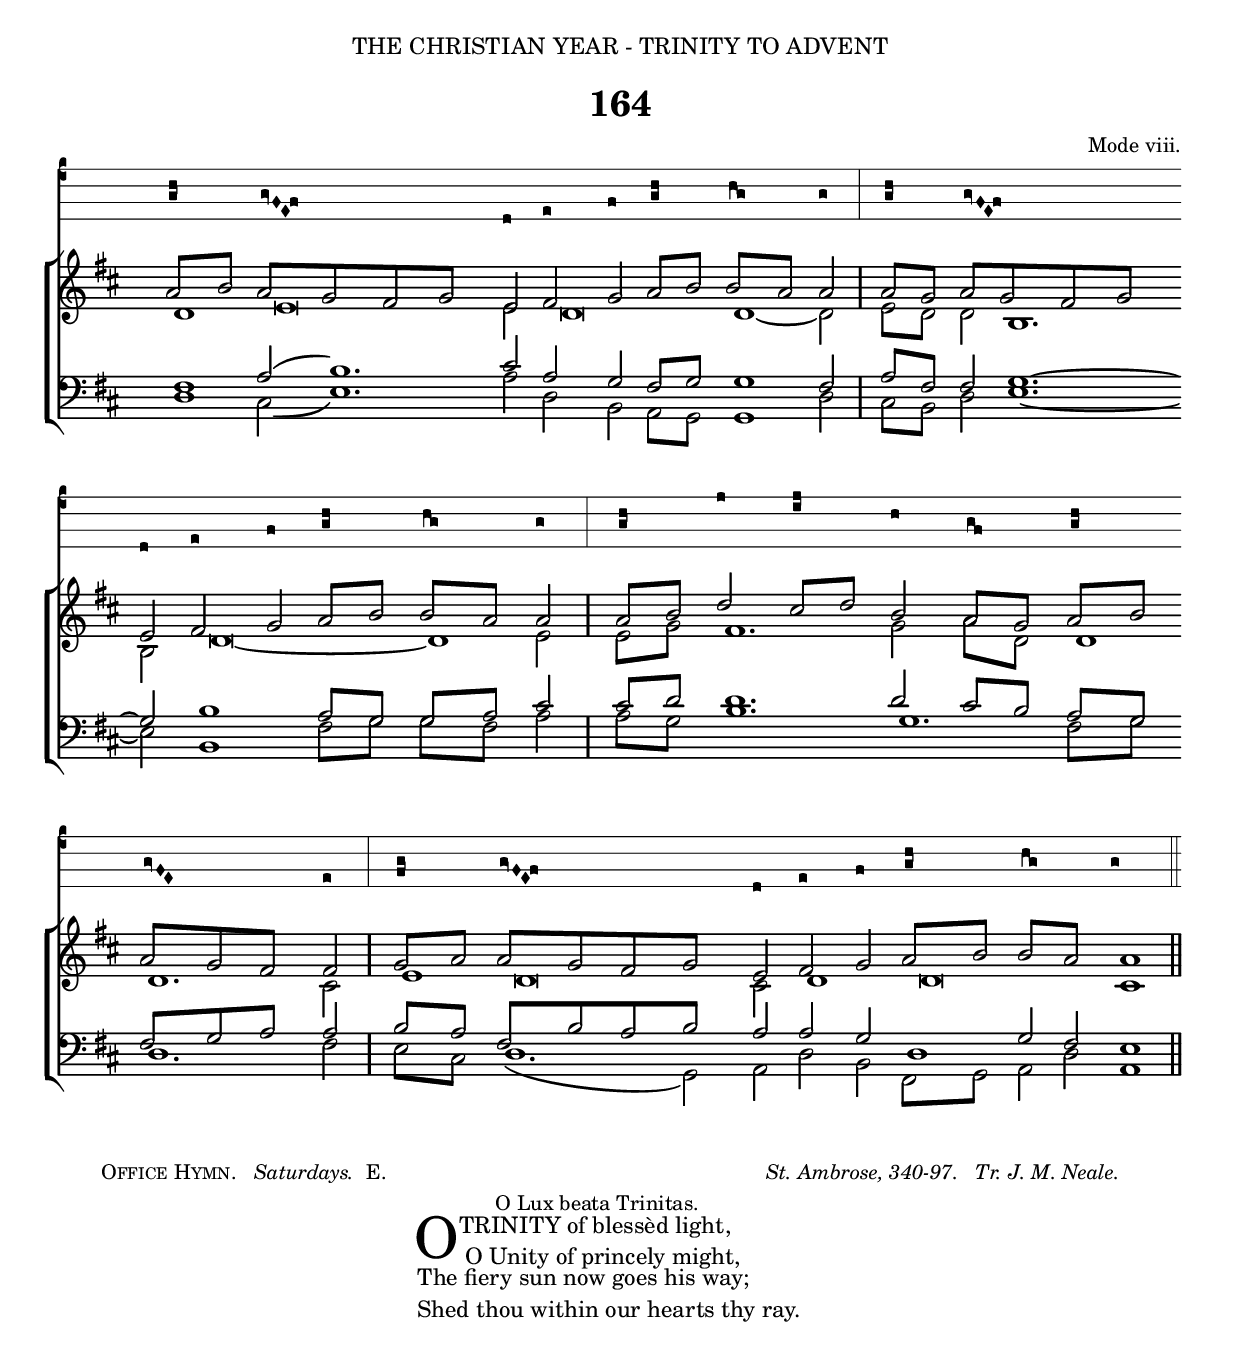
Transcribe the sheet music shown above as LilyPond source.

%%% 264.png
%%% Hymn 164 O Trinity of blessed light
%%% Version 1


\version "2.10"

\include "gregorian-init.ly"

\header {
  dedication = \markup { \center-align {  "THE CHRISTIAN YEAR - TRINITY TO ADVENT"
		\hspace #0.1 }}	

  title = "164"
  
  arranger = \markup { \small { "Mode viii." }}
  
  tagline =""
}

%%%%%%%%%%%%%%%% Macros

%% macro settings for stemless long note which is 2x duration of regular white note    
ln = {\once \override NoteHead #'duration-log = #0 
           \once \override Stem #'stencil = ##f
           \once \override NoteColumn #'force-hshift = #0.4 }

%% a second set of macro settings for stemless long notes ( 2x duration of regular white note )
%% this one uses X-offset instead of force-hshift.
%% All long notes are offset slightly to the right with respect to any beamed notes which 
%% they are aligned with.  Normally, this is done with force-hshift.  
%% However, when 2 long notes occur one atop the other (i.e. in S + A pats or in T + B parts), then applying force-hshift
%% to both does not work.  Hence one note needs to be moved with the regular force-hshift in the \ln macro above,
%% while the other is moved with X-offset with the macro \lnb
%% In general force-hshift is preferred whenever possible as slurs are adjusted automatically, while X-offset especially
%% when used with a bottom slur often results in a slur starting too far to the left and which then needs manual adjustment. 

lnb = {\once \override NoteHead #'duration-log = #0 
           \once \override Stem #'stencil = ##f
           \once \override NoteHead #'X-offset = #0.8 }


%% settings to generate the double longnotes (breves)

brevenote = { \once \override NoteHead #'duration-log = #-1  
                \once \override NoteColumn #'force-hshift = #0.8 }

%%%%%%%%%%%%% End of Macro Definitions		
		
%%% plainsong voice

plainsong = \context VaticanaVoice  {  \relative c { 
	\clef "vaticana-do3"
	\set fontSize = #3
        \key c \major 

\[ g'8  \pes a \] \[ \virga g \inclinatum f \inclinatum e f \] d e f \[ g \pes a \] \[ a \flexa g \] g \bar "|" \[ g \pes a \] \[ \virga g \inclinatum f \inclinatum e f \] \bar "" \break
d e f \[ g \pes a \] \[ a \flexa g \] g \bar "|" \[ g \flexa a \] c \[ b \pes c \] a \[ g \flexa f \] \[ g \pes a \] \bar "" \break
\[ \virga g \inclinatum f \inclinatum e \] e \bar "|" \[ f \pes g \] \[ \virga g \inclinatum f \inclinatum e f \] d e f \[ g \pes a \] \[ a \flexa g \] g4 \bar "||"
}}
  
  
%%% SATB voices

global = {
  \key d \major 
  \set Staff.midiInstrument = "church organ"
}


soprano = \relative c' {
	\autoBeamOff
  a'8[ b] a[ g fis g] e fis g a[ b] b[ a] a \bar "|" a[ g] a[ g fis g] \bar "" \break
  e fis g a[ b] b[ a] a \bar "|" a[ b] d cis[ d] b a[ g] a[ b] \bar "" \break
  a[ g fis] fis \bar "|" g[ a] a[ g fis g] e fis g a[ b] b[ a] \ln a4 \bar "||"
}


alto = \relative c' {
	\autoBeamOff
  \ln d4 \brevenote e\breve *1/4 e8 \brevenote d\breve *1/4 \ln d4 ~ d8 \bar "|" e[ d] d \ln b4. \bar "" \break
  b8 \brevenote d\breve *1/4 ~ \ln d4 e8 \bar "|" e[ g] \ln fis4. g8 a[ d,] \ln d4 \bar "" \break
  \ln d4. cis8 \bar "|" \ln e4 \brevenote d\breve *1/4 cis8 \ln d4 \brevenote d\breve *1/4 \ln cis4 \bar "||"
}


tenor = \relative c { \clef bass
	\autoBeamOff
  \ln fis4 
  \once\override Slur  #'control-points = #'((1.6 . 2.8) (3 . 4.1 ) (6 . 4.1 ) (7 . 3.9 ))
  a8( \ln b4.) cis8 a g fis[ g] \ln g4 fis8 \bar "|" a[ fis] fis \ln g4. ~ \bar "" \break
  \once \override Staff.SeparationItem #'padding = #4 
  g8 \ln b4 a8[ g] g[ a] cis \bar "|" cis[ d] \ln d4. d8 cis[ b] a[ g] \bar "" \break
  fis[ g a] a \bar "|" b[ a] fis[ b a b] a a g \ln d4 g8 fis \ln e4 \bar "||"
}

bass = \relative c { \clef bass
	\autoBeamOff
  \lnb d4 
  \once\override Slur  #'control-points = #'((1.6 . -1.8) (3 . -1.9) (6 . -1.9 ) (7 . -0.5 ))
      cis8( \lnb e4.) a8 d, b a[ g] \lnb g4 d'8 \bar "|" cis[ b] d \lnb e4. ~ \bar "" \break
  e8 \lnb b4 fis'8[ g] g[ fis] a \bar "|" a[ g] \lnb b4. \ln g4. fis8[ g] \bar "" \break
  \ln d4. fis8 \bar "|" e[ cis] \ln d4.( g,8) a d b fis[ g] a d \ln a4 \bar "||"
}


#(ly:set-option 'point-and-click #f)

\book {

\paper {
 #(set-paper-size "a4")
%% annotate-spacing = ##t
 print-page-number = ##f
 ragged-last-bottom = ##t
 ragged-bottom = ##t
}

\score {	
  <<
  \new VaticanaStaff {\plainsong }
  \new ChoirStaff <<
   \new Staff = "upper" <<
      \context Voice = sopranos {\voiceOne \global \soprano }
      \context Voice = altos {\voiceTwo \global \alto }
                      >> 
   \new Staff = "lower" <<
      \context Voice = tenors {\voiceOne \global \tenor }
      \context Voice = bass {\voiceTwo \global \bass }
	             >> 
		 >>  
  >>

\layout {
	
  ragged-right = ##f
  ragged-last = ##f
  \context { \Score timing = ##f }
  \context { \Score \override TimeSignature #'transparent = ##t }
  \context { \Score \remove "Mark_engraver" }
  \context { \Staff \consists "Mark_engraver" }
  
  % *** Needed to produce beamed minims - which are quavers in disguise
  \context { \Staff \override NoteHead #'duration-log = #1 }
  \context { \Staff \override Stem #'flag-style = #'no-flag }
  
  \context { \VaticanaStaff
           % *** Increases distance between lines of staff  
           \override StaffSymbol #'staff-space = #1.6            
           % *** Changes staff to black instead of default red
           \revert StaffSymbol #'color
           % *** Makes clef bigger       
           \override Clef #'font-size = #3
           % *** Would make ledger lines black, if there were any
           \revert LedgerLineSpanner #'color
           % *** Makes terminal barline visible 
           \override BarLine #'transparent = ##f 
  	   % *** Remove custos
	   \remove Custos_engraver
	   % needed for certain tweaks
	   \consists "Mark_engraver"
           }
     }
} %%% score bracket 

%%% A separate score block to generate the midi minus the plainsong voice
%%% Since minims are quavers in disguise, tempo has to be set accordingly, tempo set to 2=80

\score {	
  \new ChoirStaff <<
   \new Staff = "upper" <<
      \context Voice = sopranos {\voiceOne \global \soprano }
      \context Voice = altos {\voiceTwo \global \alto }
                      >> 
   \new Staff = "lower" <<
      \context Voice = tenors {\voiceOne \global \tenor }
      \context Voice = bass {\voiceTwo \global \bass }
	             >> 
		 >>  

\midi { 
  \context { \Score tempoWholesPerMinute = #(ly:make-moment 80 8) }
       } 
}


%%% Lyric Titles

\markup {  \column { 
	\line { \small { \hspace #4 \smallCaps "Office Hymn." \italic "  Saturdays. " "E."  \hspace #36 \italic "St. Ambrose, 340-97.   Tr. J. M. Neale."  } } 
	\line { \small { \hspace #42 "O Lux beata Trinitas."} }
}}

%%% Lyrics

\markup { \hspace #32 %%add space as necc. to center the column
          \column { %% super column of everything
	              \column { %%verse 1 is a column of 2 lines  
	                  \line { \hspace #2.2 \column { \lower #2.4 \fontsize #8 "O" }   %%Drop Cap goes here
				  \hspace #-1.2    %% adjust this if other letters are too far from Drop Cap
				  \column  { \raise #0.0 " TRINITY of blessèd light," 
			                                 "  O Unity of princely might," } }          
	                  \line {  \hspace #2.5  %%adjust hspace until this line left edge is flush with Drop Cap
				   \lower  #1.56  %%adjust this until the line spacing looks right
				   \column {   
					   "The fiery sun now goes his way;"
					   "Shed thou within our hearts thy ray."
			  		}}
		      } %%end verse 1
	  } %%% end super column
}



%%fake score block to occupy space and force a pagebreak.  Can't think of a better way of doing this.
\score{
	{s4 }
\header { breakbefore = ##f piece = ##f opus = ##f tagline = ##f }
\layout{	
	\context { \Staff
		\remove Time_signature_engraver
		\remove Key_engraver
		\remove Clef_engraver
		\remove Staff_symbol_engraver
}}}

%%% Second page
%%% Continuation of lyrics

\markup { \hspace #32 %%add space as necc. to center the column
          \column { %% super column of everything
		  	\hspace #1  % adds vertical spacing between verses  
           		\line { "2  "
			   \column {	     
				  "To thee our morning song of praise,"
				  "To thee our evening prayer we raise;"
				  "Thy glory suppliant we adore"
				  "For ever and for evermore."
				  "           " %%% adds vertical spacing between verses
			}} 
			\line { "3. "
				\column {	     
				  "All laud to God the Father be;"
				  "All praise, eternal Son, to thee;"
				  "All glory, as is ever meet,"
				  "To God the holy Paraclete.     Amen."
     			}}

	  }
} %%% lyric markup bracket


%%% Amen score block

\score {  	
  <<
    <<
  \new VaticanaStaff <<
  \context VaticanaVoice = "plainsongamen"  {  \relative c { 	  
	\set Score.timing = ##f
	\override Staff.Clef #'#'font-size = #3
	\clef "vaticana-do3"
	\set fontSize = #3
	\override Staff.StaffSymbol #'staff-space = #1.6
	 
        \[ g'8 a8 g8 \]  g4  }} 
                    >> 
 \new Lyrics = "lyrics" { s1 }
 \new ChoirStaff
   <<
   \context Staff = upper \with {  fontSize = #-3  \override StaffSymbol #'staff-space = #(magstep -2) } 
                              << 
	\context Voice = "sopranos" { \relative c' { 
	                                              \clef treble \global
	                                              \voiceOne a'8[ b a] \ln a4 \bar "||" }}
	\context Voice = "altos"    { \relative c' { 
	                                              \global
	                                              \voiceTwo  \ln fis4. \ln e4 \bar "||" }}
	                      >>
	\context Staff = lower \with { fontSize = #-3  \override StaffSymbol #'staff-space = #(magstep -2) } 
	                      <<
	\context Voice = "tenors" { \relative c { 
		                                  \clef bass  \global
	                                          \voiceThree  \ln d'4.  \ln cis4 \bar "||" }}
	\context Voice = "basses" { \relative c { 
	                                          \clef bass  \global
						  \voiceFour d8[ b8 d8] \ln a4  \bar "||" }}
			        >> 
   >>
  \context Lyrics = "lyrics" \lyricsto "altos" { \override LyricText #'font-size = #-1  A  --  men. }
  >>
>>

\header { breakbefore = ##f piece = " " opus = " " }

\layout {
     indent = 13\cm
     raggedright = ##t
     packed = ##f
     \context { \Score \override TimeSignature #'transparent = ##t }
     \context { \Score \override SeparationItem #'padding = #2 }
     \context { \Staff \override VerticalAxisGroup #'minimum-Y-extent = #'( -5 . 4) }
     \context { \Score \remove "Bar_number_engraver"
		timing = ##f 
              }
     \context { \Staff \override NoteHead #'duration-log = #1 }
     \context { \Staff \override Stem #'flag-style = #'no-flag }
     \context { \VaticanaStaff %%customize vaticana staff context 
	          \revert StaffSymbol #'color
		  \revert LedgerLineSpanner #'color
		  \override BarLine #'transparent = ##f 
		  \remove Custos_engraver
 	} 
} 

}

%%% Separate score block for Amen midi minus plainsong voice
%%% Since the minims are quavers in disguise, the tempo has to be adjusted accordingly. A tempo of 2=80 is set.

\score {  	
 \new ChoirStaff
   <<
   \context Staff = upper \with {  fontSize = #-3  \override StaffSymbol #'staff-space = #(magstep -2) } 
                              << 
	\context Voice = "sopranos" { \relative c' { 
	                                              \clef treble \global
	                                              \voiceOne a'8[ b a] \ln a4 \bar "||" }}
	\context Voice = "altos"    { \relative c' { 
	                                              \global
	                                              \voiceTwo  \ln fis4. \ln e4 \bar "||" }}
	                      >>
	\context Staff = lower \with { fontSize = #-3  \override StaffSymbol #'staff-space = #(magstep -2) } 
	                      <<
	\context Voice = "tenors" { \relative c { 
		                                  \clef bass  \global
	                                          \voiceThree  \ln d'4.  \ln cis4 \bar "||" }}
	\context Voice = "basses" { \relative c { 
	                                          \clef bass  \global
						  \voiceFour d8[ b8 d8] \ln a4  \bar "||" }}
			        >> 
   >>
   
\midi {  
   \context {
       \Score 
       tempoWholesPerMinute = #(ly:make-moment 80 8) }
      }

}
	

} %% book bracket

